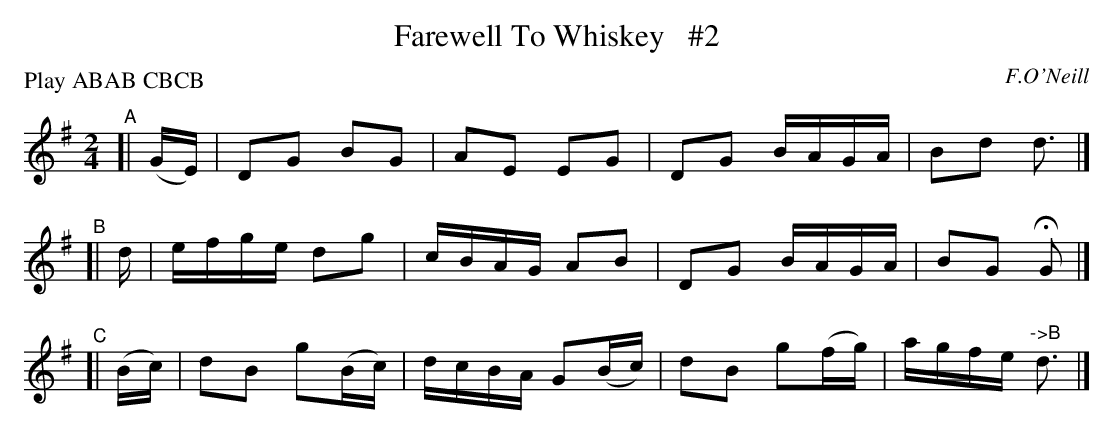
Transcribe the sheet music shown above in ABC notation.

X:1
T: Farewell To Whiskey   #2
O: F.O'Neill
P: Play ABAB CBCB
M: 2/4
L: 1/16
K: G
"^A"[| (GE) | D2G2  B2G2  | A2E2  E2G2  | D2G2  BAGA  | B2d2 d3 |]
"^B"[|   d  | efge  d2g2  | cBAG  A2B2  | D2G2  BAGA  | B2G2 HG2 |]
"^C"[| (Bc) | d2B2 g2(Bc) | dcBA G2(Bc) | d2B2 g2(fg) | agfe "->B"d3 |]
